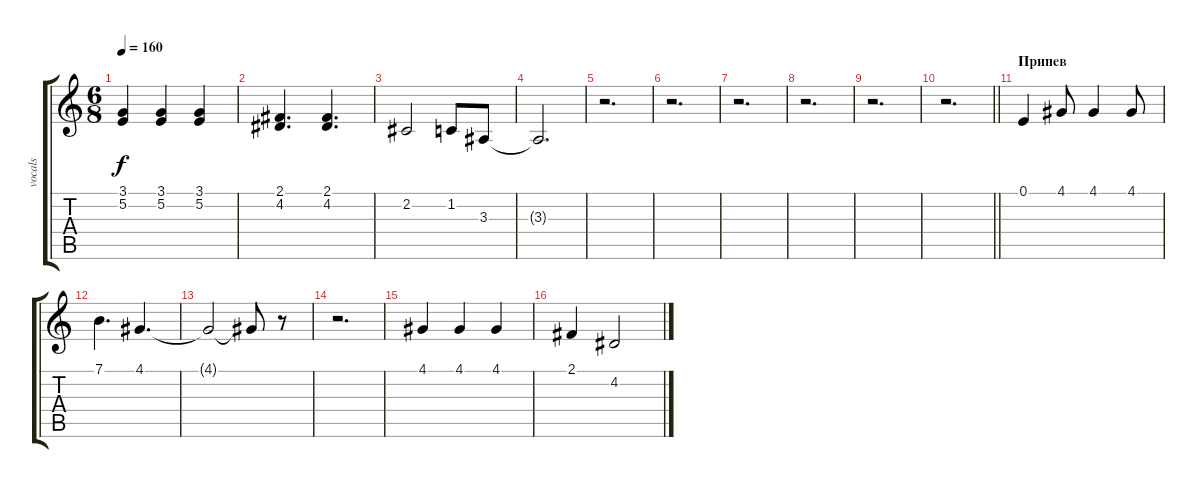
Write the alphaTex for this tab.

\track ("vocals" "vocals") {instrument lead6voice}
\staff {score tabs}
\tuning (E4 B3 G3 D3 A2 E2) {hide}
\ts (6 8)
\tempo 160
\clef g2
\ks c
(3.1 5.2).4{dy f} (3.1 5.2).4 (3.1 5.2).4 |
(2.1 4.2).4{d} (2.1 4.2).4{d} |
2.2.2 1.2.8 3.3.8 |
3.3{t}.2{d} |
r.2{d} |
r.2{d} |
r.2{d} |
r.2{d} |
r.2{d} |
\barLineRight lightlight
r.2{d} |
\section ("" "Припев")
0.1.4 4.1.8 4.1.4 4.1.8 |
7.1.4{d} 4.1.4{d} |
4.1{t}.2 4.1{t}.8 r.8 |
r.2{d} |
4.1.4 4.1.4 4.1.4 |
2.1.4 4.2.2
